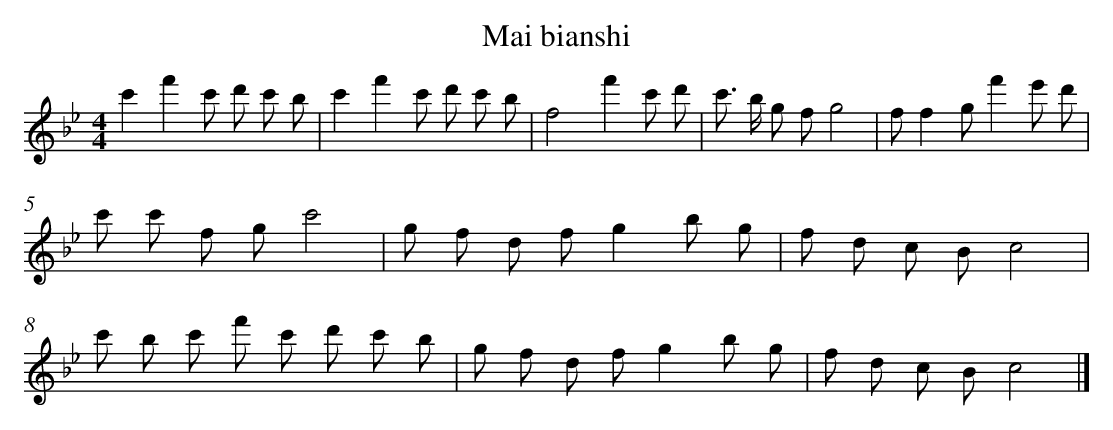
X:1
T: Mai bianshi
L: 1/8
M: 4/4
K: Bb
c'2f'2c' d' c' b [I:setbarnb 1]|
c'2f'2c' d' c' b |
f4f'2c' d' |
c'> b g fg4 |
ff2gf'2e' d' |
c' c' f gc'4 |
g f d fg2b g |
f d c Bc4 |
c' b c' f' c' d' c' b |
g f d fg2b g |
f d c Bc4 |]
